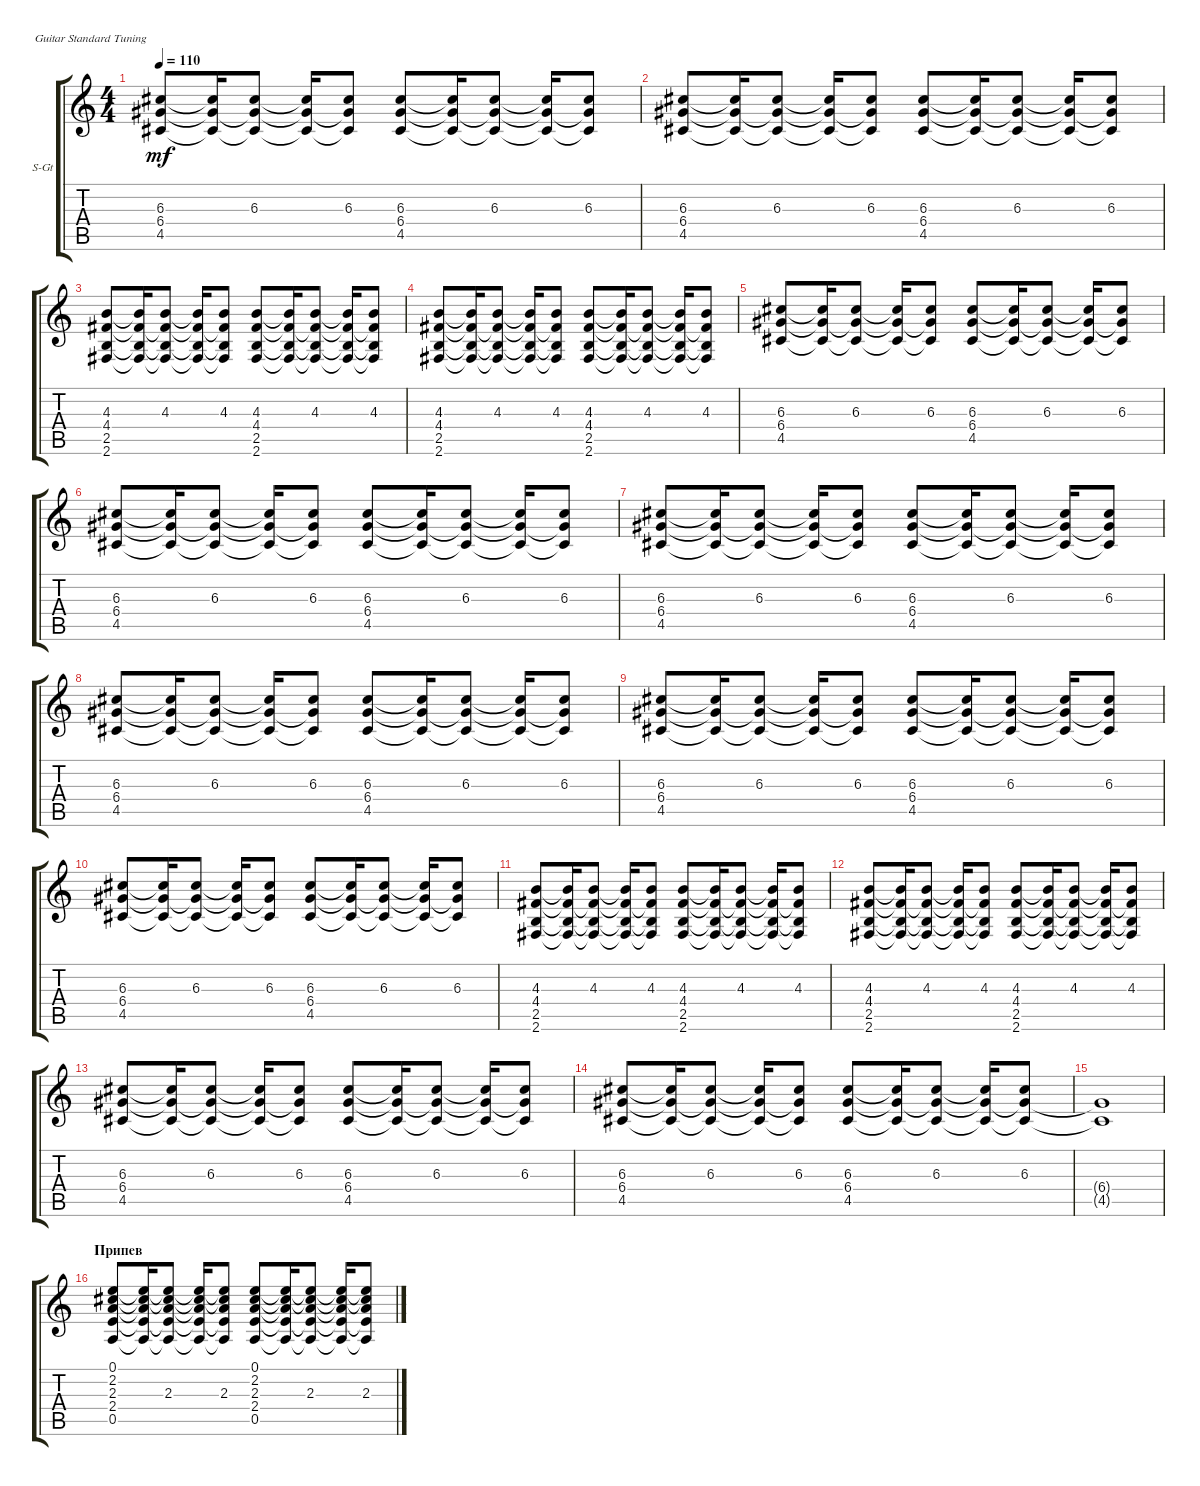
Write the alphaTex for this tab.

\defaultSystemsLayout 4
\bracketExtendMode groupsimilarinstruments
\firstSystemTrackNameOrientation horizontal
\otherSystemsTrackNameOrientation horizontal
\track ("Steel Guitar" "S-Gt") {instrument acousticguitarsteel}
\staff {score tabs}
\tuning (E4 B3 G3 D3 A2 E2)
\ts (4 4)
\tempo 110
\clef g2
\ks c
(6.3 4.5 6.4).8{dy mf} (6.3{t} 4.5{t} 6.4{t}).16 (6.3 4.5{t} 6.4{t}).8 (6.3{t} 4.5{t} 6.4{t}).16 (6.3 4.5{t} 6.4{t}).8 (6.3 4.5 6.4).8 (6.3{t} 4.5{t} 6.4{t}).16 (6.3 4.5{t} 6.4{t}).8 (6.3{t} 4.5{t} 6.4{t}).16 (6.3 4.5{t} 6.4{t}).8 |
(6.3 4.5 6.4).8 (6.3{t} 4.5{t} 6.4{t}).16 (6.3 4.5{t} 6.4{t}).8 (6.3{t} 4.5{t} 6.4{t}).16 (6.3 4.5{t} 6.4{t}).8 (6.3 4.5 6.4).8 (6.3{t} 4.5{t} 6.4{t}).16 (6.3 4.5{t} 6.4{t}).8 (6.3{t} 4.5{t} 6.4{t}).16 (6.3 4.5{t} 6.4{t}).8 |
(4.3 2.5 4.4 2.6).8 (4.3{t} 2.5{t} 2.6{t} 4.4{t}).16 (4.3 2.5{t} 2.6{t} 4.4{t}).8 (4.3{t} 2.5{t} 2.6{t} 4.4{t}).16 (4.3 2.5{t} 2.6{t} 4.4{t}).8 (4.3 2.5 2.6 4.4).8 (4.3{t} 2.5{t} 2.6{t} 4.4{t}).16 (4.3 2.5{t} 2.6{t} 4.4{t}).8 (4.3{t} 2.5{t} 2.6{t} 4.4{t}).16 (4.3 2.5{t} 2.6{t} 4.4{t}).8 |
(4.3 2.5 4.4 2.6).8 (4.3{t} 2.5{t} 2.6{t} 4.4{t}).16 (4.3 2.5{t} 2.6{t} 4.4{t}).8 (4.3{t} 2.5{t} 2.6{t} 4.4{t}).16 (4.3 2.5{t} 2.6{t} 4.4{t}).8 (4.3 2.5 2.6 4.4).8 (4.3{t} 2.5{t} 2.6{t} 4.4{t}).16 (4.3 2.5{t} 2.6{t} 4.4{t}).8 (4.3{t} 2.5{t} 2.6{t} 4.4{t}).16 (4.3 2.5{t} 2.6{t} 4.4{t}).8 |
(6.3 4.5 6.4).8 (6.3{t} 4.5{t} 6.4{t}).16 (6.3 4.5{t} 6.4{t}).8 (6.3{t} 4.5{t} 6.4{t}).16 (6.3 4.5{t} 6.4{t}).8 (6.3 4.5 6.4).8 (6.3{t} 4.5{t} 6.4{t}).16 (6.3 4.5{t} 6.4{t}).8 (6.3{t} 4.5{t} 6.4{t}).16 (6.3 4.5{t} 6.4{t}).8 |
(6.3 4.5 6.4).8 (6.3{t} 4.5{t} 6.4{t}).16 (6.3 4.5{t} 6.4{t}).8 (6.3{t} 4.5{t} 6.4{t}).16 (6.3 4.5{t} 6.4{t}).8 (6.3 4.5 6.4).8 (6.3{t} 4.5{t} 6.4{t}).16 (6.3 4.5{t} 6.4{t}).8 (6.3{t} 4.5{t} 6.4{t}).16 (6.3 4.5{t} 6.4{t}).8 |
(6.3 4.5 6.4).8 (6.3{t} 4.5{t} 6.4{t}).16 (6.3 4.5{t} 6.4{t}).8 (6.3{t} 4.5{t} 6.4{t}).16 (6.3 4.5{t} 6.4{t}).8 (6.3 4.5 6.4).8 (6.3{t} 4.5{t} 6.4{t}).16 (6.3 4.5{t} 6.4{t}).8 (6.3{t} 4.5{t} 6.4{t}).16 (6.3 4.5{t} 6.4{t}).8 |
(6.3 4.5 6.4).8 (6.3{t} 4.5{t} 6.4{t}).16 (6.3 4.5{t} 6.4{t}).8 (6.3{t} 4.5{t} 6.4{t}).16 (6.3 4.5{t} 6.4{t}).8 (6.3 4.5 6.4).8 (6.3{t} 4.5{t} 6.4{t}).16 (6.3 4.5{t} 6.4{t}).8 (6.3{t} 4.5{t} 6.4{t}).16 (6.3 4.5{t} 6.4{t}).8 |
(6.3 4.5 6.4).8 (6.3{t} 4.5{t} 6.4{t}).16 (6.3 4.5{t} 6.4{t}).8 (6.3{t} 4.5{t} 6.4{t}).16 (6.3 4.5{t} 6.4{t}).8 (6.3 4.5 6.4).8 (6.3{t} 4.5{t} 6.4{t}).16 (6.3 4.5{t} 6.4{t}).8 (6.3{t} 4.5{t} 6.4{t}).16 (6.3 4.5{t} 6.4{t}).8 |
(6.3 4.5 6.4).8 (6.3{t} 4.5{t} 6.4{t}).16 (6.3 4.5{t} 6.4{t}).8 (6.3{t} 4.5{t} 6.4{t}).16 (6.3 4.5{t} 6.4{t}).8 (6.3 4.5 6.4).8 (6.3{t} 4.5{t} 6.4{t}).16 (6.3 4.5{t} 6.4{t}).8 (6.3{t} 4.5{t} 6.4{t}).16 (6.3 4.5{t} 6.4{t}).8 |
(4.3 2.5 4.4 2.6).8 (4.3{t} 2.5{t} 2.6{t} 4.4{t}).16 (4.3 2.5{t} 2.6{t} 4.4{t}).8 (4.3{t} 2.5{t} 2.6{t} 4.4{t}).16 (4.3 2.5{t} 2.6{t} 4.4{t}).8 (4.3 2.5 2.6 4.4).8 (4.3{t} 2.5{t} 2.6{t} 4.4{t}).16 (4.3 2.5{t} 2.6{t} 4.4{t}).8 (4.3{t} 2.5{t} 2.6{t} 4.4{t}).16 (4.3 2.5{t} 2.6{t} 4.4{t}).8 |
(4.3 2.5 4.4 2.6).8 (4.3{t} 2.5{t} 2.6{t} 4.4{t}).16 (4.3 2.5{t} 2.6{t} 4.4{t}).8 (4.3{t} 2.5{t} 2.6{t} 4.4{t}).16 (4.3 2.5{t} 2.6{t} 4.4{t}).8 (4.3 2.5 2.6 4.4).8 (4.3{t} 2.5{t} 2.6{t} 4.4{t}).16 (4.3 2.5{t} 2.6{t} 4.4{t}).8 (4.3{t} 2.5{t} 2.6{t} 4.4{t}).16 (4.3 2.5{t} 2.6{t} 4.4{t}).8 |
(6.3 4.5 6.4).8 (6.3{t} 4.5{t} 6.4{t}).16 (6.3 4.5{t} 6.4{t}).8 (6.3{t} 4.5{t} 6.4{t}).16 (6.3 4.5{t} 6.4{t}).8 (6.3 4.5 6.4).8 (6.3{t} 4.5{t} 6.4{t}).16 (6.3 4.5{t} 6.4{t}).8 (6.3{t} 4.5{t} 6.4{t}).16 (6.3 4.5{t} 6.4{t}).8 |
(6.3 4.5 6.4).8 (6.3{t} 4.5{t} 6.4{t}).16 (6.3 4.5{t} 6.4{t}).8 (6.3{t} 4.5{t} 6.4{t}).16 (6.3 4.5{t} 6.4{t}).8 (6.3 4.5 6.4).8 (6.3{t} 4.5{t} 6.4{t}).16 (6.3 4.5{t} 6.4{t}).8 (6.3{t} 4.5{t} 6.4{t}).16 (6.3 4.5{t} 6.4{t}).8 |
(6.4{t} 4.5{t}).1 |
\section ("" "Припев")
(2.3 0.5 2.4 0.1 2.2).8 (2.3{t} 0.5{t} 2.4{t} 0.1{t} 2.2{t}).16 (2.3 0.5{t} 2.4{t} 2.2{t} 0.1{t}).8 (2.3{t} 0.5{t} 2.4{t} 2.2{t} 0.1{t}).16 (2.3 0.5{t} 2.4{t} 0.1{t} 2.2{t}).8 (2.3 0.5 2.4 2.2 0.1).8 (2.3{t} 0.5{t} 2.4{t} 0.1{t} 2.2{t}).16 (2.3 0.5{t} 2.4{t} 0.1{t} 2.2{t}).8 (2.3{t} 0.5{t} 2.4{t} 2.2{t} 0.1{t}).16 (2.3 0.5{t} 2.4{t} 2.2{t} 0.1{t}).8
